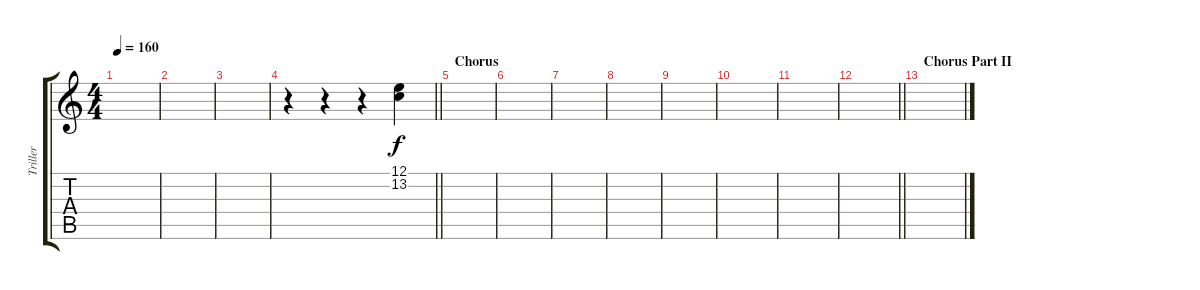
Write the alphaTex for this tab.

\track ("Triller" "Triller") {instrument tremolostrings}
\staff {score tabs}
\tuning (E4 B3 G3 D3 A2 E2) {hide}
\ts (4 4)
\tempo 160
\clef g2
\ks c
|
|
|
\barLineRight lightlight
r.4 r.4 r.4 (12.1 13.2).4 |
\section ("" "Chorus")
|
|
|
|
|
|
|
\barLineRight lightlight
|
\section ("" "Chorus Part II")
